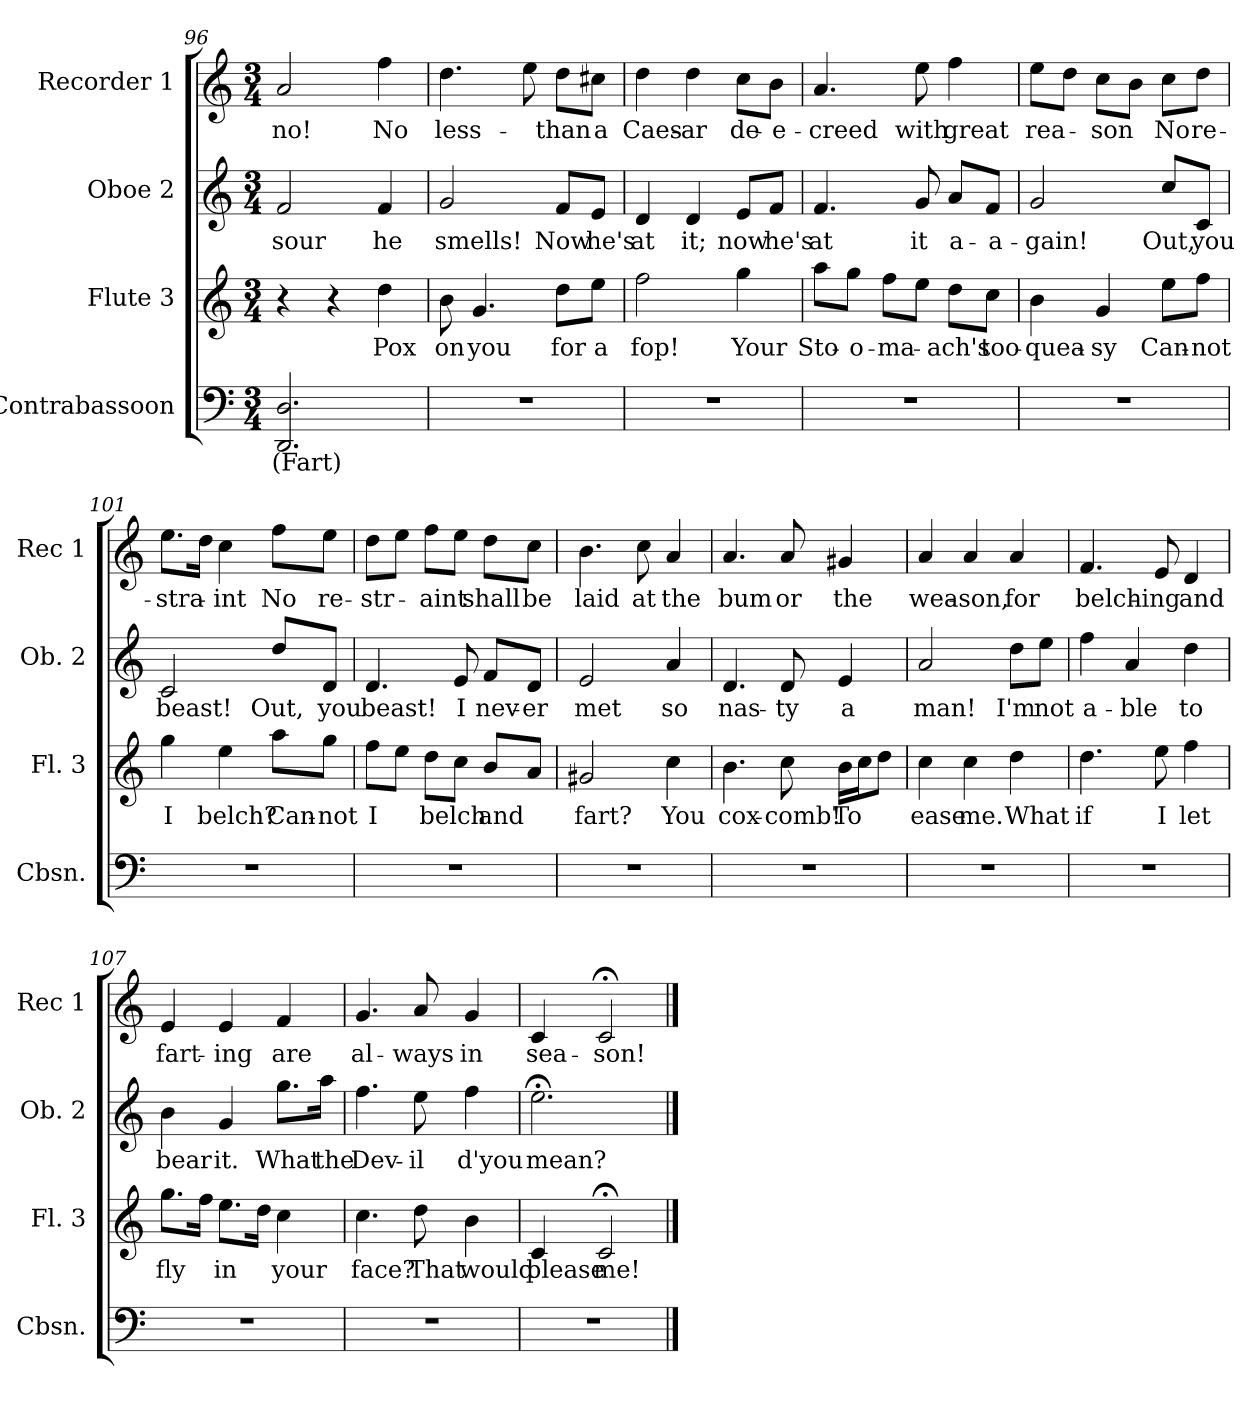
**kern	**text	**kern	**text	**kern	**text	**kern	**text
*part4	*part4	*part3	*part3	*part2	*part2	*part1	*part1
*staff4	*staff4	*staff3	*staff3	*staff2	*staff2	*staff1	*staff1
*I"Contrabassoon	*	*I"Flute 3	*	*I"Oboe 2	*	*I"Recorder 1	*
*I'Cbsn.	*	*I'Fl. 3	*	*I'Ob. 2	*	*I'Rec 1	*
*clefF4	*	*clefG2	*	*clefG2	*	*clefG2	*
*ITrd7c12	*	*	*	*	*	*	*
*k[]	*	*k[]	*	*k[]	*	*k[]	*
*M3/4	*	*M3/4	*	*M3/4	*	*M3/4	*
=96	=96	=96	=96	=96	=96	=96	=96
2.DDD/ 2.DD/	(Fart)	4r	.	2f/	sour	2a/	no!
.	.	4r	.	.	.	.	.
.	.	4dd\	Pox	4f/	he	4ff\	No
=97	=97	=97	=97	=97	=97	=97	=97
2.r	.	8b\	on	2g/	smells!	4.dd\	less-
.	.	4.g/	you	.	.	.	.
.	.	.	.	.	.	8ee\	.
.	.	8dd\L	for	8f/L	Now	8dd\L	than
.	.	8ee\J	a	8e/J	he's	8cc#X\J	a
=98	=98	=98	=98	=98	=98	=98	=98
2.r	.	2ff\	fop!	4d/	at	4dd\	Caes-
.	.	.	.	4d/	it;	4dd\	-ar
.	.	4gg\	Your	8e/L	now	8cc\L	de-
.	.	.	.	8f/J	he's	8b\J	-e-
!!LO:PB:g=z
=99	=99	=99	=99	=99	=99	=99	=99
2.r	.	8aa\L	Sto-	4.f/	at	4.a/	-creed
.	.	8gg\J	-o-	.	.	.	.
.	.	8ff\L	-ma-	.	.	.	.
.	.	8ee\J	.	8g/	it	8ee\	with
.	.	8dd\L	-ach's	8a/L	a-	4ff\	great
.	.	8cc\J	too-	8f/J	-a-	.	.
=100	=100	=100	=100	=100	=100	=100	=100
2.r	.	4b\	-quea-	2g/	gain!	8ee\L	rea-
.	.	.	.	.	.	8dd\J	.
.	.	4g/	-sy	.	.	8cc\L	-son
.	.	.	.	.	.	8b\J	.
.	.	8ee\L	Can-	8cc/L	Out,	8cc\L	No
.	.	8ff\J	-not	8c/J	you	8dd\J	re-
=101	=101	=101	=101	=101	=101	=101	=101
2.r	.	4gg\	I	2c/	beast!	8.ee\L	-stra-
.	.	.	.	.	.	16dd\Jk	.
.	.	4ee\	belch?	.	.	4cc\	-int
.	.	8aa\L	Can-	8dd/L	Out,	8ff\L	No
.	.	8gg\J	-not	8d/J	you	8ee\J	re-
!!LO:LB:g=z
=102	=102	=102	=102	=102	=102	=102	=102
2.r	.	8ff\L	I	4.d/	beast!	8dd\L	-str-
.	.	8ee\J	.	.	.	8ee\J	.
.	.	8dd\L	belch	.	.	8ff\L	-aint
.	.	8cc\J	.	8e/	I	8ee\J	.
.	.	8b/L	and	8f/L	nev-	8dd\L	shall
.	.	8a/J	.	8d/J	-er	8cc\J	be
=103	=103	=103	=103	=103	=103	=103	=103
2.r	.	2g#X/	-fart?	2e/	met	4.b\	laid
.	.	.	.	.	.	8cc\	at
.	.	4cc\	You	4a/	so	4a/	the
=104	=104	=104	=104	=104	=104	=104	=104
2.r	.	4.b\	cox-	4.d/	nas-	4.a/	bum
.	.	8cc\	-comb!	8d/	-ty	8a/	or
.	.	16b\LL	To	4e/	a	4g#X/	the
.	.	16cc\J	.	.	.	.	.
.	.	8dd\J	.	.	.	.	.
=105	=105	=105	=105	=105	=105	=105	=105
2.r	.	4cc\	ease	2a/	man!	4a/	wea-
.	.	4cc\	me.	.	.	4a/	-son,
.	.	4dd\	What	8dd\L	I'm	4a/	for
.	.	.	.	8ee\J	not	.	.
=106	=106	=106	=106	=106	=106	=106	=106
2.r	.	4.dd\	if	4ff\	a-	4.f/	belch-
.	.	.	.	4a/	-ble	.	.
.	.	8ee\	I	.	.	8e/	-ing
.	.	4ff\	let	4dd\	to	4d/	and
!!LO:PB:g=z
=107	=107	=107	=107	=107	=107	=107	=107
2.r	.	8.gg\L	fly	4b\	bear	4e/	fart-
.	.	16ff\Jk	.	.	.	.	.
.	.	8.ee\L	in	4g/	it.	4e/	-ing
.	.	16dd\Jk	.	.	.	.	.
.	.	4cc\	your	8.gg\L	What	4f/	are
.	.	.	.	16aa\Jk	the	.	.
=108	=108	=108	=108	=108	=108	=108	=108
2.r	.	4.cc\	face?	4.ff\	Dev-	4.g/	al-
.	.	8dd\	That	8ee\	-il	8a/	-ways
.	.	4b\	would	4ff\	d'you	4g/	in
=109	=109	=109	=109	=109	=109	=109	=109
2.r	.	4c/	please	2.ee;<\	mean?	4c/	sea-
.	.	2c;</	me!	.	.	2c;</	-son!
==	==	==	==	==	==	==	==
*-	*-	*-	*-	*-	*-	*-	*-
